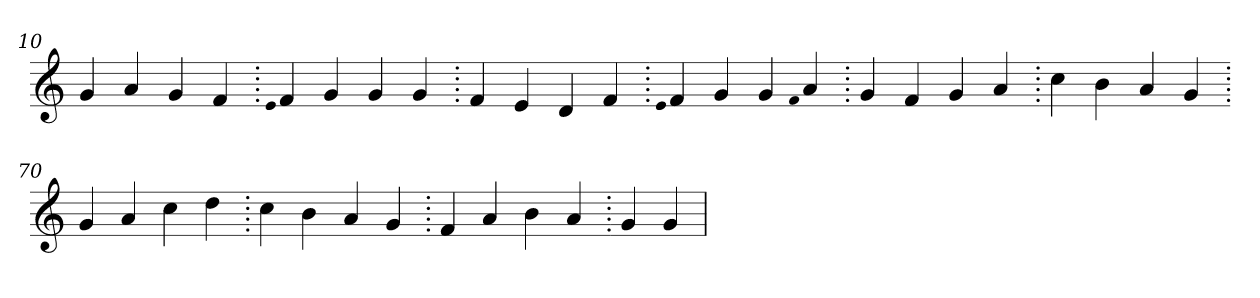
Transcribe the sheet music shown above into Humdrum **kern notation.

**kern
*part1
*staff1
*clefG2
=10.
4g
4a
4g
4f
=20.
qqe
4f
4g
4g
4g
=30.
4f
4e
4d
4f
=40.
qqe
4f
4g
4g
qqf
4a
=50.
4g
4f
4g
4a
=60.
4cc
4b
4a
4g
=70.
4g
4a
4cc
4dd
=80.
4cc
4b
4a
4g
=90.
4f
4a
4b
4a
=100.
4g
4g
=
*-
